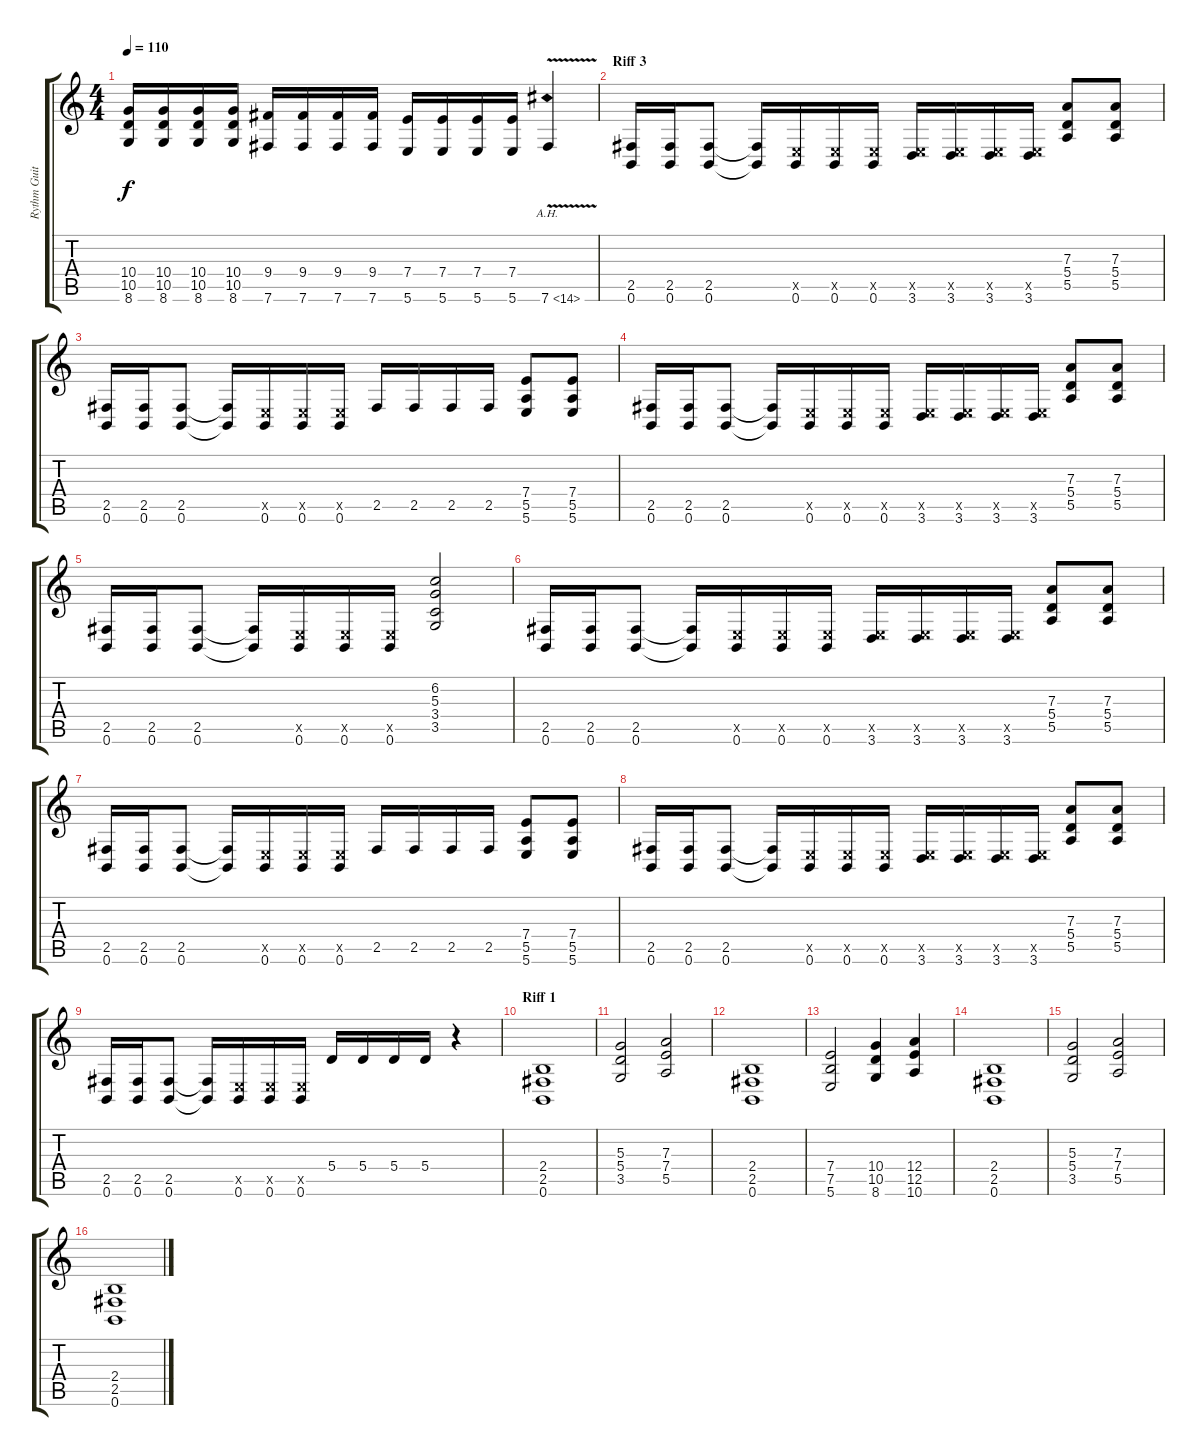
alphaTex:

\track ("Rythm Guitar" "Rythm Guit") {instrument distortionguitar}
\staff {score tabs}
\tuning (B3 Gb3 D3 A2 E2 B1) {hide}
\ts (4 4)
\tempo 110
\clef g2
\ks c
(10.4 10.5 8.6).16{dy f} (10.4 10.5 8.6).16 (10.4 10.5 8.6).16 (10.4 10.5 8.6).16 (9.4 7.6).16 (9.4 7.6).16 (9.4 7.6).16 (9.4 7.6).16 (7.4 5.6).16 (7.4 5.6).16 (7.4 5.6).16 (7.4 5.6).16 7.6{ah 7 v}.4 |
\section ("" "Riff 3")
(2.5 0.6).16 (2.5 0.6).16 (2.5 0.6).8 (2.5{t} 0.6{t}).16 (0.5{x} 0.6).16 (0.5{x} 0.6).16 (0.5{x} 0.6).16 (0.5{x} 3.6).16 (0.5{x} 3.6).16 (0.5{x} 3.6).16 (0.5{x} 3.6).16 (7.3 5.4 5.5).8 (7.3 5.4 5.5).8 |
(2.5 0.6).16 (2.5 0.6).16 (2.5 0.6).8 (2.5{t} 0.6{t}).16 (0.5{x} 0.6).16 (0.5{x} 0.6).16 (0.5{x} 0.6).16 2.5.16 2.5.16 2.5.16 2.5.16 (7.4 5.5 5.6).8 (7.4 5.5 5.6).8 |
(2.5 0.6).16 (2.5 0.6).16 (2.5 0.6).8 (2.5{t} 0.6{t}).16 (0.5{x} 0.6).16 (0.5{x} 0.6).16 (0.5{x} 0.6).16 (0.5{x} 3.6).16 (0.5{x} 3.6).16 (0.5{x} 3.6).16 (0.5{x} 3.6).16 (7.3 5.4 5.5).8 (7.3 5.4 5.5).8 |
(2.5 0.6).16 (2.5 0.6).16 (2.5 0.6).8 (2.5{t} 0.6{t}).16 (0.5{x} 0.6).16 (0.5{x} 0.6).16 (0.5{x} 0.6).16 (6.2 5.3 3.4 3.5).2 |
(2.5 0.6).16 (2.5 0.6).16 (2.5 0.6).8 (2.5{t} 0.6{t}).16 (0.5{x} 0.6).16 (0.5{x} 0.6).16 (0.5{x} 0.6).16 (0.5{x} 3.6).16 (0.5{x} 3.6).16 (0.5{x} 3.6).16 (0.5{x} 3.6).16 (7.3 5.4 5.5).8 (7.3 5.4 5.5).8 |
(2.5 0.6).16 (2.5 0.6).16 (2.5 0.6).8 (2.5{t} 0.6{t}).16 (0.5{x} 0.6).16 (0.5{x} 0.6).16 (0.5{x} 0.6).16 2.5.16 2.5.16 2.5.16 2.5.16 (7.4 5.5 5.6).8 (7.4 5.5 5.6).8 |
(2.5 0.6).16 (2.5 0.6).16 (2.5 0.6).8 (2.5{t} 0.6{t}).16 (0.5{x} 0.6).16 (0.5{x} 0.6).16 (0.5{x} 0.6).16 (0.5{x} 3.6).16 (0.5{x} 3.6).16 (0.5{x} 3.6).16 (0.5{x} 3.6).16 (7.3 5.4 5.5).8 (7.3 5.4 5.5).8 |
(2.5 0.6).16 (2.5 0.6).16 (2.5 0.6).8 (2.5{t} 0.6{t}).16 (0.5{x} 0.6).16 (0.5{x} 0.6).16 (0.5{x} 0.6).16 5.4.16 5.4.16 5.4.16 5.4.16 r.4 |
\section ("" "Riff 1")
(2.4 2.5 0.6).1 |
(5.3 5.4 3.5).2 (7.3 7.4 5.5).2 |
(2.4 2.5 0.6).1 |
(7.4 7.5 5.6).2 (10.4 10.5 8.6).4 (12.4 12.5 10.6).4 |
(2.4 2.5 0.6).1 |
(5.3 5.4 3.5).2 (7.3 7.4 5.5).2 |
(2.4 2.5 0.6).1
